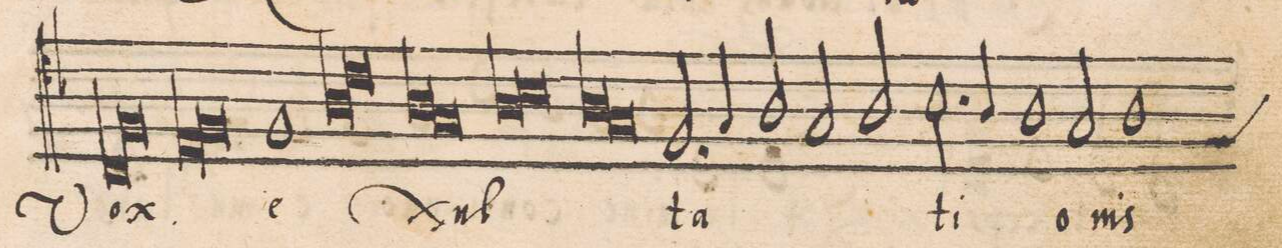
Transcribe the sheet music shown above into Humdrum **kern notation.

**kern	**text
*I"TENOR	*
*clefC4	*
*k[b-]	*
*met(c|)	*
*M2/1	*
1C	Vox
1F	.
*Xlig	*
=14	=14
*lig	*
1E	.
1F	.
*Xlig	*
=15	=15
1F	e-
*lig	*
1A	.
=16	=16
1c	.
*Xlig	*
*lig	*
1A	-xul-
=17	=17
1G	.
*Xlig	*
*lig	*
1A	.
=18	=18
1B-	.
*Xlig	*
*lig	*
1A	.
=19	=19
1G	.
*Xlig	*
2.F/	-ta-
4G/	.
=20	=20
2A/	.
2G/	.
2A/	.
2.B-\	-ti-
=21	=21
4A/	.
1A	-o-
2G/	-nis
=22	=22
*custos:F	*
1A	.
*-	*-
